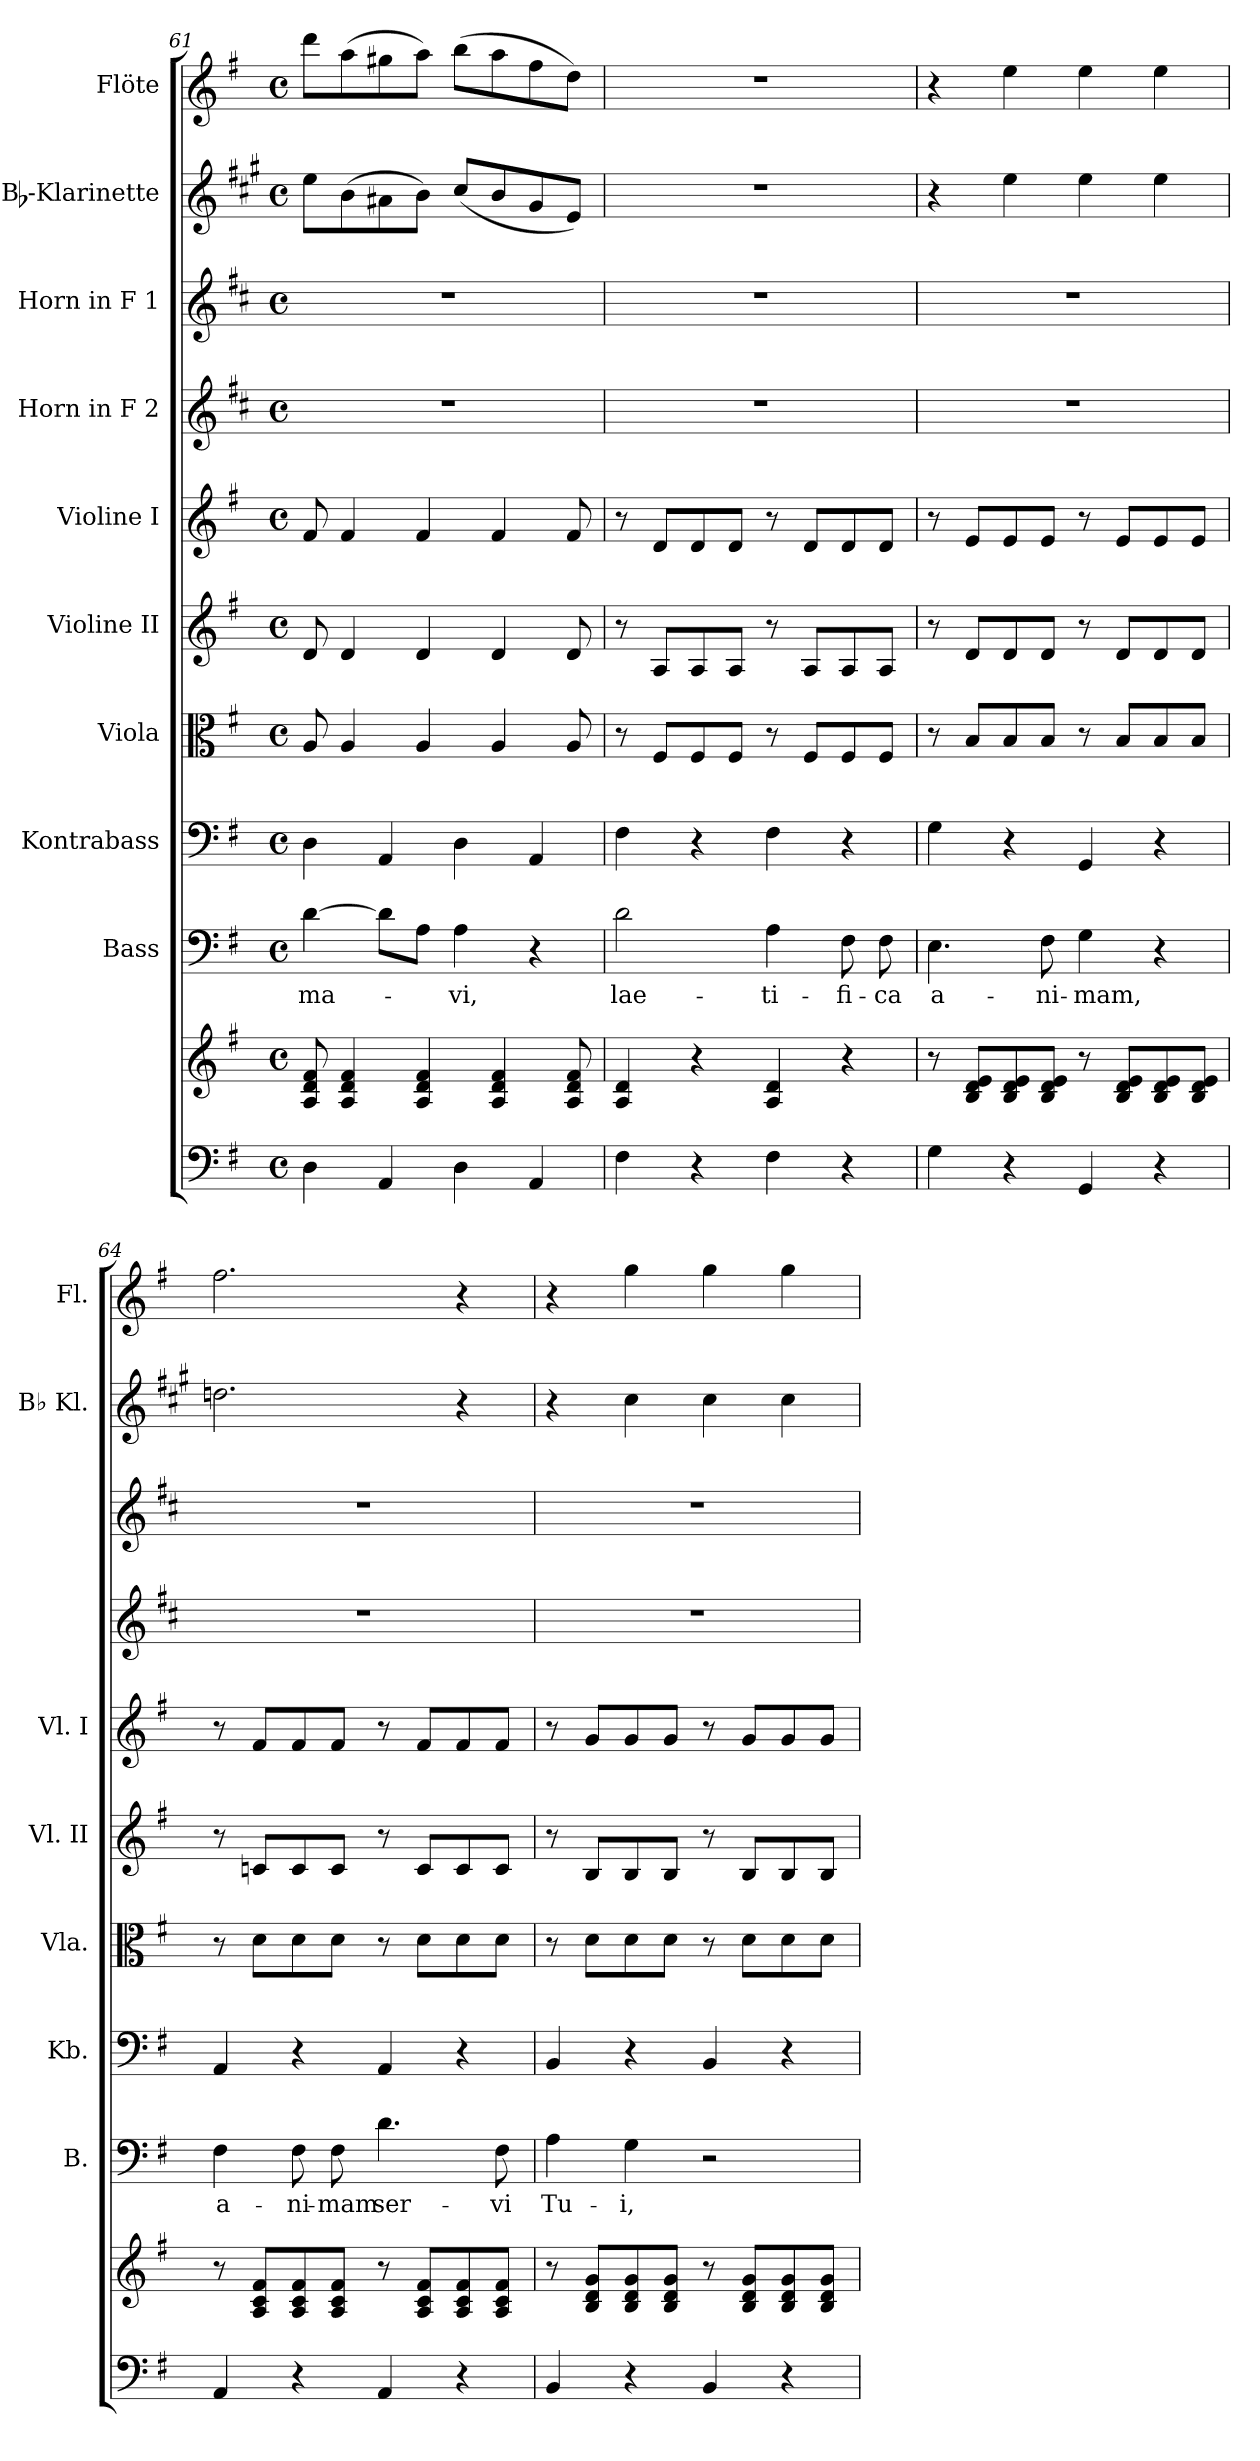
**kern	**kern	**kern	**text	**kern	**kern	**kern	**kern	**kern	**kern	**kern	**kern
*part10	*part10	*part9	*part9	*part8	*part7	*part6	*part5	*part4	*part3	*part2	*part1
*staff11	*staff10	*staff9	*staff9	*staff8	*staff7	*staff6	*staff5	*staff4	*staff3	*staff2	*staff1
*	*	*I"Bass	*	*I"Kontrabass	*I"Viola	*I"Violine II	*I"Violine I	*I"Horn in F 2	*I"Horn in F 1	*I"Bb-Klarinette	*I"Flöte
*	*	*I'B.	*	*I'Kb.	*I'Vla.	*I'Vl. II	*I'Vl. I	*	*	*I'Bb Kl.	*I'Fl.
*clefF4	*clefG2	*clefF4	*	*clefF4	*clefC3	*clefG2	*clefG2	*clefG2	*clefG2	*clefG2	*clefG2
*	*	*	*	*ITrd7c12	*	*	*	*ITrd4c7	*ITrd4c7	*ITrd1c2	*
*k[f#]	*k[f#]	*k[f#]	*	*k[f#]	*k[f#]	*k[f#]	*k[f#]	*k[f#]	*k[f#]	*k[f#]	*k[f#]
*G:	*G:	*G:	*	*G:	*G:	*G:	*G:	*G:	*G:	*G:	*G:
*M4/4	*M4/4	*M4/4	*	*M4/4	*M4/4	*M4/4	*M4/4	*M4/4	*M4/4	*M4/4	*M4/4
*met(c)	*met(c)	*met(c)	*	*met(c)	*met(c)	*met(c)	*met(c)	*met(c)	*met(c)	*met(c)	*met(c)
=61	=61	=61	=61	=61	=61	=61	=61	=61	=61	=61	=61
!	!	!	!LO:LY:b	!	!	!	!	!	!	!	!
4D\	8A/ 8d/ 8f#/	[4d\	-ma-	4DD\	8A/	8d/	8f#/	1r	1r	8dd\L	8ddd\L
.	4A/ 4d/ 4f#/	.	.	.	4A/	4d/	4f#/	.	.	(>8a\	(>8aa\
4AA/	.	8d\L]	.	4AAA/	.	.	.	.	.	8g#X\	8gg#X\
.	4A/ 4d/ 4f#/	8A\J	.	.	4A/	4d/	4f#/	.	.	8a\J)	8aa\J)
!	!	!	!LO:LY:b	!	!	!	!	!	!	!	!
4D\	.	4A\	-vi,	4DD\	.	.	.	.	.	(<8b/L	(>8bb\L
.	4A/ 4d/ 4f#/	.	.	.	4A/	4d/	4f#/	.	.	8a/	8aa\
4AA/	.	4r	.	4AAA/	.	.	.	.	.	8f#/	8ff#\
.	8A/ 8d/ 8f#/	.	.	.	8A/	8d/	8f#/	.	.	8d/J)	8dd\J)
=62	=62	=62	=62	=62	=62	=62	=62	=62	=62	=62	=62
!	!	!	!LO:LY:b	!	!	!	!	!	!	!	!
4F#\	4A/ 4d/	2d\	lae-	4FF#\	8r	8r	8r	1r	1r	1r	1r
.	.	.	.	.	8F#/L	8A/L	8d/L	.	.	.	.
4r	4r	.	.	4r	8F#/	8A/	8d/	.	.	.	.
.	.	.	.	.	8F#/J	8A/J	8d/J	.	.	.	.
!	!	!	!LO:LY:b	!	!	!	!	!	!	!	!
4F#\	4A/ 4d/	4A\	-ti-	4FF#\	8r	8r	8r	.	.	.	.
.	.	.	.	.	8F#/L	8A/L	8d/L	.	.	.	.
!	!	!	!LO:LY:b	!	!	!	!	!	!	!	!
4r	4r	8F#\	-fi-	4r	8F#/	8A/	8d/	.	.	.	.
!	!	!	!LO:LY:b	!	!	!	!	!	!	!	!
.	.	8F#\	-ca	.	8F#/J	8A/J	8d/J	.	.	.	.
!!LO:PB:g=z
=63	=63	=63	=63	=63	=63	=63	=63	=63	=63	=63	=63
!	!	!	!LO:LY:b	!	!	!	!	!	!	!	!
4G\	8r	4.E\	a-	4GG\	8r	8r	8r	1r	1r	4r	4r
.	8B/ 8d/ 8e/L	.	.	.	8B/L	8d/L	8e/L	.	.	.	.
4r	8B/ 8d/ 8e/	.	.	4r	8B/	8d/	8e/	.	.	4dd\	4ee\
!	!	!	!LO:LY:b	!	!	!	!	!	!	!	!
.	8B/ 8d/ 8e/J	8F#\	-ni-	.	8B/J	8d/J	8e/J	.	.	.	.
!	!	!	!LO:LY:b	!	!	!	!	!	!	!	!
4GG/	8r	4G\	-mam,	4GGG/	8r	8r	8r	.	.	4dd\	4ee\
.	8B/ 8d/ 8e/L	.	.	.	8B/L	8d/L	8e/L	.	.	.	.
4r	8B/ 8d/ 8e/	4r	.	4r	8B/	8d/	8e/	.	.	4dd\	4ee\
.	8B/ 8d/ 8e/J	.	.	.	8B/J	8d/J	8e/J	.	.	.	.
=64	=64	=64	=64	=64	=64	=64	=64	=64	=64	=64	=64
!	!	!	!LO:LY:b	!	!	!	!	!	!	!	!
4AA/	8r	4F#\	a-	4AAA/	8r	8r	8r	1r	1r	2.ccn\	2.ff#\
.	8A/ 8c/ 8f#/L	.	.	.	8d\L	8cn/L	8f#/L	.	.	.	.
!	!	!	!LO:LY:b	!	!	!	!	!	!	!	!
4r	8A/ 8c/ 8f#/	8F#\	-ni-	4r	8d\	8c/	8f#/	.	.	.	.
!	!	!	!LO:LY:b	!	!	!	!	!	!	!	!
.	8A/ 8c/ 8f#/J	8F#\	-mam	.	8d\J	8c/J	8f#/J	.	.	.	.
!	!	!	!LO:LY:b	!	!	!	!	!	!	!	!
4AA/	8r	4.d\	ser-	4AAA/	8r	8r	8r	.	.	.	.
.	8A/ 8c/ 8f#/L	.	.	.	8d\L	8c/L	8f#/L	.	.	.	.
4r	8A/ 8c/ 8f#/	.	.	4r	8d\	8c/	8f#/	.	.	4r	4r
!	!	!	!LO:LY:b	!	!	!	!	!	!	!	!
.	8A/ 8c/ 8f#/J	8F#\	-vi	.	8d\J	8c/J	8f#/J	.	.	.	.
=65	=65	=65	=65	=65	=65	=65	=65	=65	=65	=65	=65
!	!	!	!LO:LY:b	!	!	!	!	!	!	!	!
4BB/	8r	4A\	Tu-	4BBB/	8r	8r	8r	1r	1r	4r	4r
.	8B/ 8d/ 8g/L	.	.	.	8d\L	8B/L	8g/L	.	.	.	.
!	!	!	!LO:LY:b	!	!	!	!	!	!	!	!
4r	8B/ 8d/ 8g/	4G\	-i,	4r	8d\	8B/	8g/	.	.	4b\	4gg\
.	8B/ 8d/ 8g/J	.	.	.	8d\J	8B/J	8g/J	.	.	.	.
4BB/	8r	2r	.	4BBB/	8r	8r	8r	.	.	4b\	4gg\
.	8B/ 8d/ 8g/L	.	.	.	8d\L	8B/L	8g/L	.	.	.	.
4r	8B/ 8d/ 8g/	.	.	4r	8d\	8B/	8g/	.	.	4b\	4gg\
.	8B/ 8d/ 8g/J	.	.	.	8d\J	8B/J	8g/J	.	.	.	.
=	=	=	=	=	=	=	=	=	=	=	=
*-	*-	*-	*-	*-	*-	*-	*-	*-	*-	*-	*-
